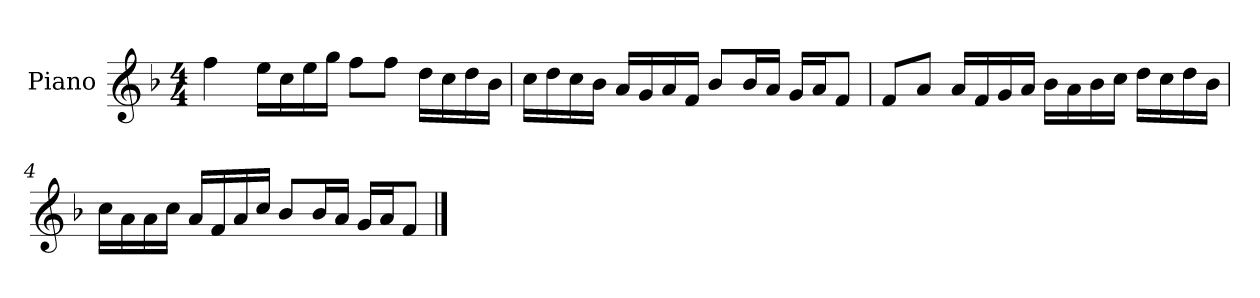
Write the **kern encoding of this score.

**kern
*part1
*staff1
*I"Piano
*I'P-no
*clefG2
*k[b-]
*M4/4
*MM90
=1
4ff\
16ee\LL
16cc\
16ee\
16gg\JJ
8ff\L
8ff\J
16dd\LL
16cc\
16dd\
16b-\JJ
=2
16cc\LL
16dd\
16cc\
16b-\JJ
16a/LL
16g/
16a/
16f/JJ
8b-/L
16b-/L
16a/JJ
16g/LL
16a/J
8f/J
=3
8f/L
8a/J
16a/LL
16f/
16g/
16a/JJ
16b-\LL
16a\
16b-\
16cc\JJ
16dd\LL
16cc\
16dd\
16b-\JJ
!!LO:LB:g=z
=4
16cc\LL
16a\
16a\
16cc\JJ
16a/LL
16f/
16a/
16cc/JJ
8b-/L
16b-/L
16a/JJ
16g/LL
16a/J
8f/J
==
*-
